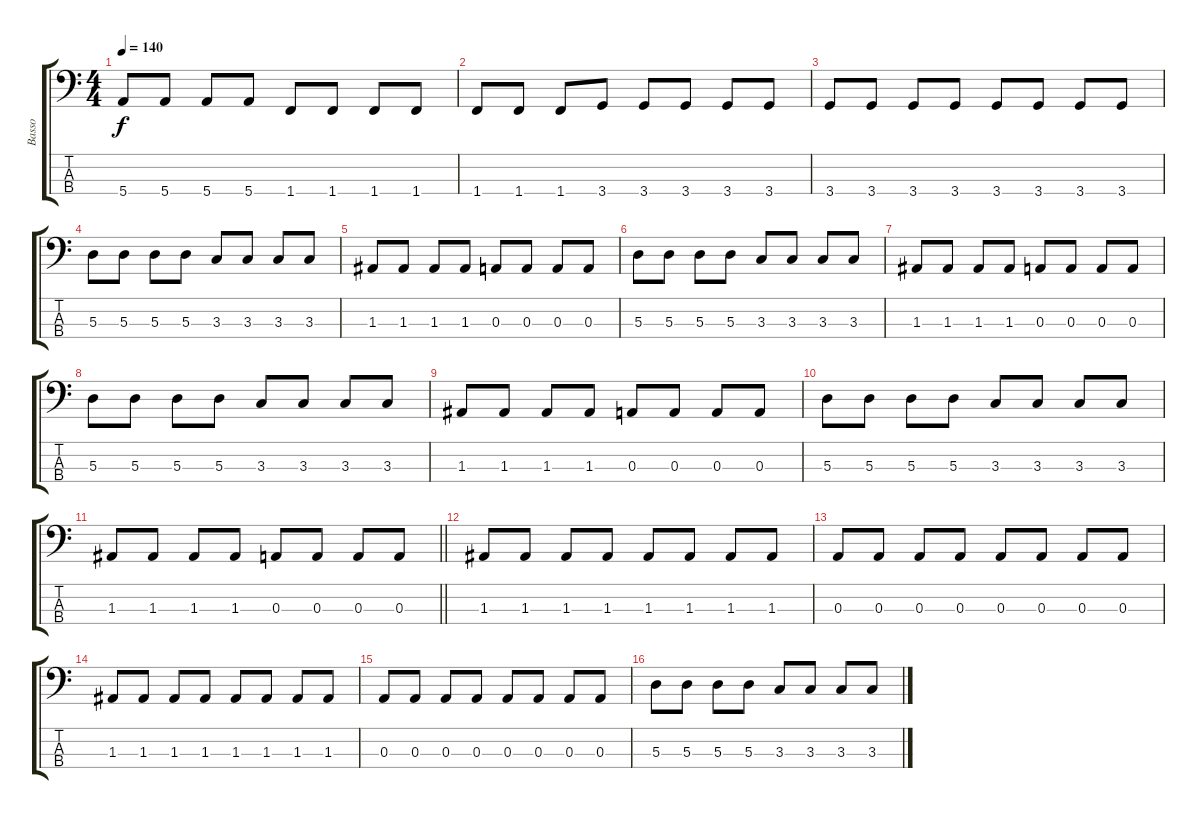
\track ("Basso" "Basso") {instrument electricbassfinger}
\staff {score tabs}
\tuning (G2 D2 A1 E1) {hide}
\ts (4 4)
\tempo 140
\clef f4
\ks c
5.4.8{dy f} 5.4.8 5.4.8 5.4.8 1.4.8 1.4.8 1.4.8 1.4.8 |
1.4.8 1.4.8 1.4.8 3.4.8 3.4.8 3.4.8 3.4.8 3.4.8 |
3.4.8 3.4.8 3.4.8 3.4.8 3.4.8 3.4.8 3.4.8 3.4.8 |
5.3.8 5.3.8 5.3.8 5.3.8 3.3.8 3.3.8 3.3.8 3.3.8 |
1.3.8 1.3.8 1.3.8 1.3.8 0.3.8 0.3.8 0.3.8 0.3.8 |
5.3.8 5.3.8 5.3.8 5.3.8 3.3.8 3.3.8 3.3.8 3.3.8 |
1.3.8 1.3.8 1.3.8 1.3.8 0.3.8 0.3.8 0.3.8 0.3.8 |
5.3.8 5.3.8 5.3.8 5.3.8 3.3.8 3.3.8 3.3.8 3.3.8 |
1.3.8 1.3.8 1.3.8 1.3.8 0.3.8 0.3.8 0.3.8 0.3.8 |
5.3.8 5.3.8 5.3.8 5.3.8 3.3.8 3.3.8 3.3.8 3.3.8 |
\barLineRight lightlight
1.3.8 1.3.8 1.3.8 1.3.8 0.3.8 0.3.8 0.3.8 0.3.8 |
1.3.8 1.3.8 1.3.8 1.3.8 1.3.8 1.3.8 1.3.8 1.3.8 |
0.3.8 0.3.8 0.3.8 0.3.8 0.3.8 0.3.8 0.3.8 0.3.8 |
1.3.8 1.3.8 1.3.8 1.3.8 1.3.8 1.3.8 1.3.8 1.3.8 |
0.3.8 0.3.8 0.3.8 0.3.8 0.3.8 0.3.8 0.3.8 0.3.8 |
5.3.8 5.3.8 5.3.8 5.3.8 3.3.8 3.3.8 3.3.8 3.3.8
